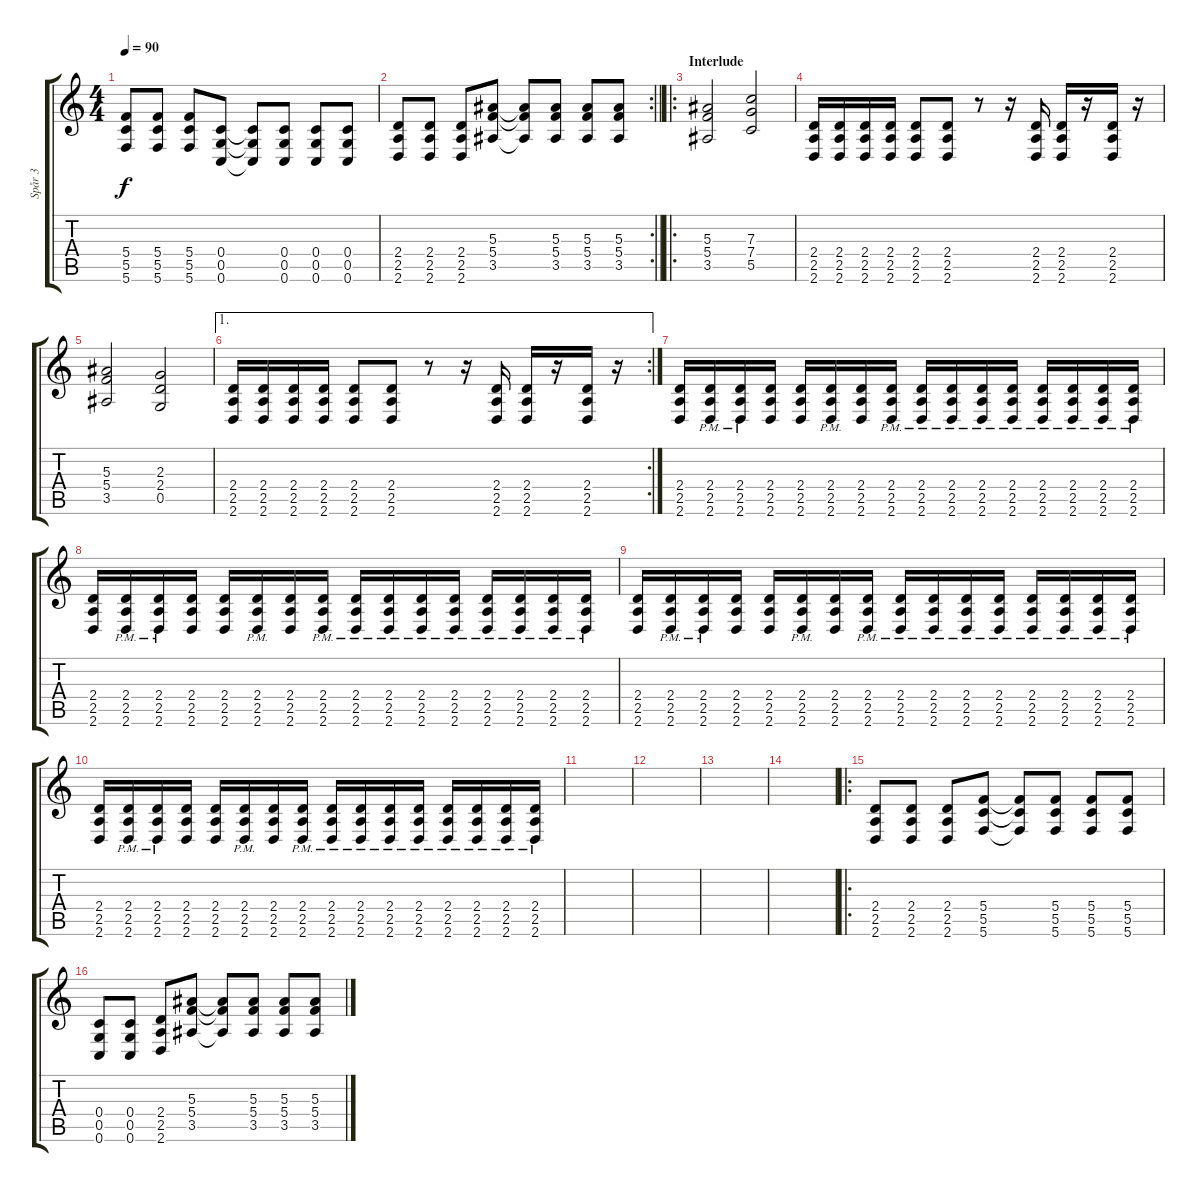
\track ("Spår 3" "Spår 3") {instrument distortionguitar}
\staff {score tabs}
\tuning (D4 A3 F3 C3 G2 C2) {hide}
\ts (4 4)
\tempo 90
\clef g2
\ks c
(5.4 5.5 5.6).8{dy f} (5.4 5.5 5.6).8 (5.4 5.5 5.6).8 (0.4 0.5 0.6).8 (0.4{t} 0.5{t} 0.6{t}).8 (0.4 0.5 0.6).8 (0.4 0.5 0.6).8 (0.4 0.5 0.6).8 |
\rc 2
\barLineRight lightlight
(2.4 2.5 2.6).8 (2.4 2.5 2.6).8 (2.4 2.5 2.6).8 (5.3 5.4 3.5).8 (5.3{t} 5.4{t} 3.5{t}).8 (5.3 5.4 3.5).8 (5.3 5.4 3.5).8 (5.3 5.4 3.5).8 |
\ro
\section ("" "Interlude")
(5.3 5.4 3.5).2 (7.3 7.4 5.5).2 |
(2.4 2.5 2.6).16 (2.4 2.5 2.6).16 (2.4 2.5 2.6).16 (2.4 2.5 2.6).16 (2.4 2.5 2.6).8 (2.4 2.5 2.6).8 r.8 r.16 (2.4 2.5 2.6).16 (2.4 2.5 2.6).16 r.16 (2.4 2.5 2.6).16 r.16 |
(5.3 5.4 3.5).2 (2.3 2.4 0.5).2 |
\ae 1
\rc 2
(2.4 2.5 2.6).16 (2.4 2.5 2.6).16 (2.4 2.5 2.6).16 (2.4 2.5 2.6).16 (2.4 2.5 2.6).8 (2.4 2.5 2.6).8 r.8 r.16 (2.4 2.5 2.6).16 (2.4 2.5 2.6).16 r.16 (2.4 2.5 2.6).16 r.16 |
(2.4 2.5 2.6).16 (2.4{pm} 2.5{pm} 2.6{pm}).16 (2.4{pm} 2.5{pm} 2.6{pm}).16 (2.4 2.5 2.6).16 (2.4 2.5 2.6).16 (2.4{pm} 2.5{pm} 2.6{pm}).16 (2.4 2.5 2.6).16 (2.4{pm} 2.5{pm} 2.6{pm}).16 (2.4{pm} 2.5{pm} 2.6{pm}).16 (2.4{pm} 2.5{pm} 2.6{pm}).16 (2.4{pm} 2.5{pm} 2.6{pm}).16 (2.4{pm} 2.5{pm} 2.6{pm}).16 (2.4{pm} 2.5{pm} 2.6{pm}).16 (2.4{pm} 2.5{pm} 2.6{pm}).16 (2.4{pm} 2.5{pm} 2.6{pm}).16 (2.4{pm} 2.5{pm} 2.6{pm}).16 |
(2.4 2.5 2.6).16 (2.4{pm} 2.5{pm} 2.6{pm}).16 (2.4{pm} 2.5{pm} 2.6{pm}).16 (2.4 2.5 2.6).16 (2.4 2.5 2.6).16 (2.4{pm} 2.5{pm} 2.6{pm}).16 (2.4 2.5 2.6).16 (2.4{pm} 2.5{pm} 2.6{pm}).16 (2.4{pm} 2.5{pm} 2.6{pm}).16 (2.4{pm} 2.5{pm} 2.6{pm}).16 (2.4{pm} 2.5{pm} 2.6{pm}).16 (2.4{pm} 2.5{pm} 2.6{pm}).16 (2.4{pm} 2.5{pm} 2.6{pm}).16 (2.4{pm} 2.5{pm} 2.6{pm}).16 (2.4{pm} 2.5{pm} 2.6{pm}).16 (2.4{pm} 2.5{pm} 2.6{pm}).16 |
(2.4 2.5 2.6).16 (2.4{pm} 2.5{pm} 2.6{pm}).16 (2.4{pm} 2.5{pm} 2.6{pm}).16 (2.4 2.5 2.6).16 (2.4 2.5 2.6).16 (2.4{pm} 2.5{pm} 2.6{pm}).16 (2.4 2.5 2.6).16 (2.4{pm} 2.5{pm} 2.6{pm}).16 (2.4{pm} 2.5{pm} 2.6{pm}).16 (2.4{pm} 2.5{pm} 2.6{pm}).16 (2.4{pm} 2.5{pm} 2.6{pm}).16 (2.4{pm} 2.5{pm} 2.6{pm}).16 (2.4{pm} 2.5{pm} 2.6{pm}).16 (2.4{pm} 2.5{pm} 2.6{pm}).16 (2.4{pm} 2.5{pm} 2.6{pm}).16 (2.4{pm} 2.5{pm} 2.6{pm}).16 |
(2.4 2.5 2.6).16 (2.4{pm} 2.5{pm} 2.6{pm}).16 (2.4{pm} 2.5{pm} 2.6{pm}).16 (2.4 2.5 2.6).16 (2.4 2.5 2.6).16 (2.4{pm} 2.5{pm} 2.6{pm}).16 (2.4 2.5 2.6).16 (2.4{pm} 2.5{pm} 2.6{pm}).16 (2.4{pm} 2.5{pm} 2.6{pm}).16 (2.4{pm} 2.5{pm} 2.6{pm}).16 (2.4{pm} 2.5{pm} 2.6{pm}).16 (2.4{pm} 2.5{pm} 2.6{pm}).16 (2.4{pm} 2.5{pm} 2.6{pm}).16 (2.4{pm} 2.5{pm} 2.6{pm}).16 (2.4{pm} 2.5{pm} 2.6{pm}).16 (2.4{pm} 2.5{pm} 2.6{pm}).16 |
|
|
|
|
\ro
(2.4 2.5 2.6).8 (2.4 2.5 2.6).8 (2.4 2.5 2.6).8 (5.4 5.5 5.6).8 (5.4{t} 5.5{t} 5.6{t}).8 (5.4 5.5 5.6).8 (5.4 5.5 5.6).8 (5.4 5.5 5.6).8 |
(0.4 0.5 0.6).8 (0.4 0.5 0.6).8 (2.4 2.5 2.6).8 (5.3 5.4 3.5).8 (5.3{t} 5.4{t} 3.5{t}).8 (5.3 5.4 3.5).8 (5.3 5.4 3.5).8 (5.3 5.4 3.5).8
